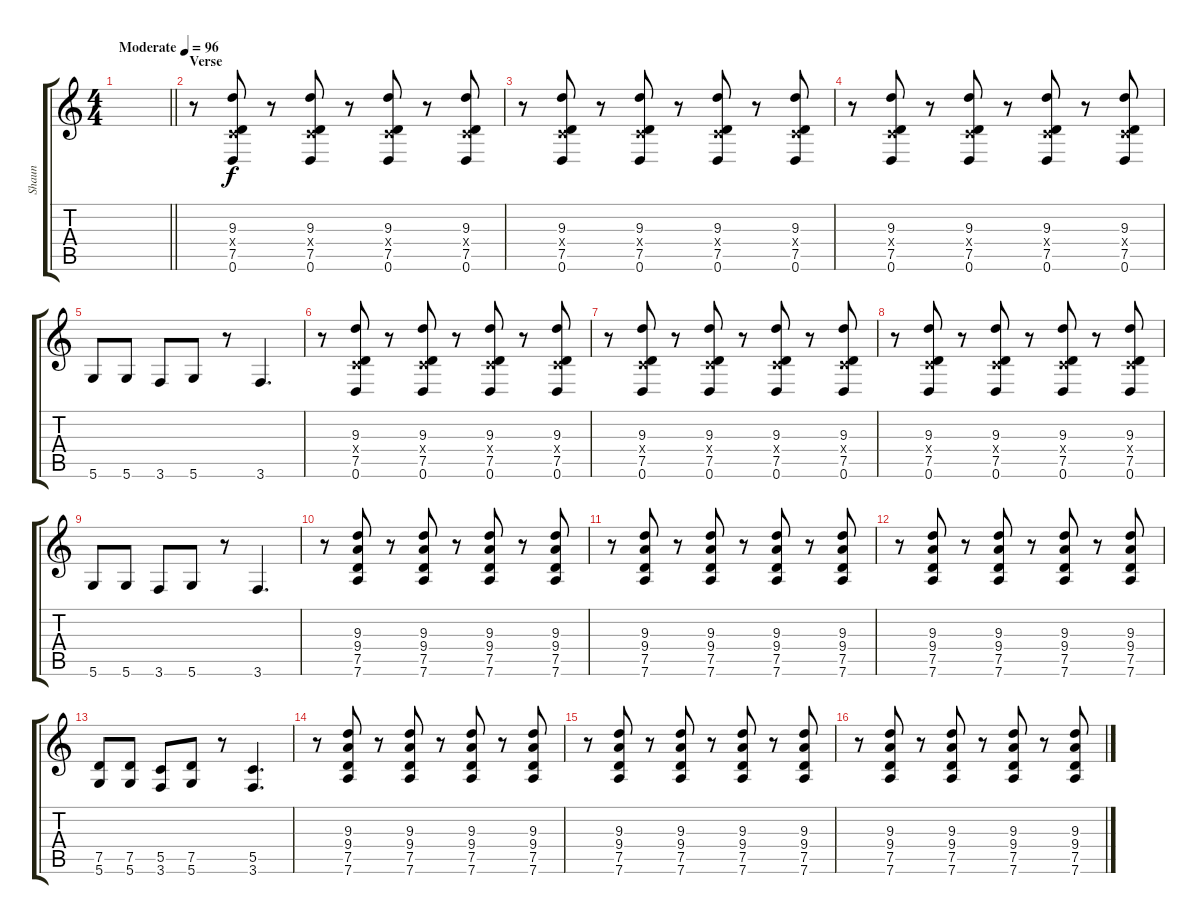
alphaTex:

\track ("Shaun" "Shaun") {instrument electricguitarclean}
\staff {score tabs}
\tuning (D4 A3 F3 C3 G2 D2) {hide}
\ts (4 4)
\tempo (96 "Moderate")
\clef g2
\barLineRight lightlight
\ks c
|
\section ("" "Verse")
r.8 (9.3 0.4{x} 7.5 0.6).8 r.8 (9.3 0.4{x} 7.5 0.6).8 r.8 (9.3 0.4{x} 7.5 0.6).8 r.8 (9.3 0.4{x} 7.5 0.6).8 |
r.8 (9.3 0.4{x} 7.5 0.6).8 r.8 (9.3 0.4{x} 7.5 0.6).8 r.8 (9.3 0.4{x} 7.5 0.6).8 r.8 (9.3 0.4{x} 7.5 0.6).8 |
r.8 (9.3 0.4{x} 7.5 0.6).8 r.8 (9.3 0.4{x} 7.5 0.6).8 r.8 (9.3 0.4{x} 7.5 0.6).8 r.8 (9.3 0.4{x} 7.5 0.6).8 |
5.6.8 5.6.8 3.6.8 5.6.8 r.8 3.6.4{d} |
r.8 (9.3 0.4{x} 7.5 0.6).8 r.8 (9.3 0.4{x} 7.5 0.6).8 r.8 (9.3 0.4{x} 7.5 0.6).8 r.8 (9.3 0.4{x} 7.5 0.6).8 |
r.8 (9.3 0.4{x} 7.5 0.6).8 r.8 (9.3 0.4{x} 7.5 0.6).8 r.8 (9.3 0.4{x} 7.5 0.6).8 r.8 (9.3 0.4{x} 7.5 0.6).8 |
r.8 (9.3 0.4{x} 7.5 0.6).8 r.8 (9.3 0.4{x} 7.5 0.6).8 r.8 (9.3 0.4{x} 7.5 0.6).8 r.8 (9.3 0.4{x} 7.5 0.6).8 |
5.6.8 5.6.8 3.6.8 5.6.8 r.8 3.6.4{d} |
r.8 (9.3 9.4 7.5 7.6).8 r.8 (9.3 9.4 7.5 7.6).8 r.8 (9.3 9.4 7.5 7.6).8 r.8 (9.3 9.4 7.5 7.6).8 |
r.8 (9.3 9.4 7.5 7.6).8 r.8 (9.3 9.4 7.5 7.6).8 r.8 (9.3 9.4 7.5 7.6).8 r.8 (9.3 9.4 7.5 7.6).8 |
r.8 (9.3 9.4 7.5 7.6).8 r.8 (9.3 9.4 7.5 7.6).8 r.8 (9.3 9.4 7.5 7.6).8 r.8 (9.3 9.4 7.5 7.6).8 |
(7.5 5.6).8 (7.5 5.6).8 (5.5 3.6).8 (7.5 5.6).8 r.8 (5.5 3.6).4{d} |
r.8 (9.3 9.4 7.5 7.6).8 r.8 (9.3 9.4 7.5 7.6).8 r.8 (9.3 9.4 7.5 7.6).8 r.8 (9.3 9.4 7.5 7.6).8 |
r.8 (9.3 9.4 7.5 7.6).8 r.8 (9.3 9.4 7.5 7.6).8 r.8 (9.3 9.4 7.5 7.6).8 r.8 (9.3 9.4 7.5 7.6).8 |
r.8 (9.3 9.4 7.5 7.6).8 r.8 (9.3 9.4 7.5 7.6).8 r.8 (9.3 9.4 7.5 7.6).8 r.8 (9.3 9.4 7.5 7.6).8
